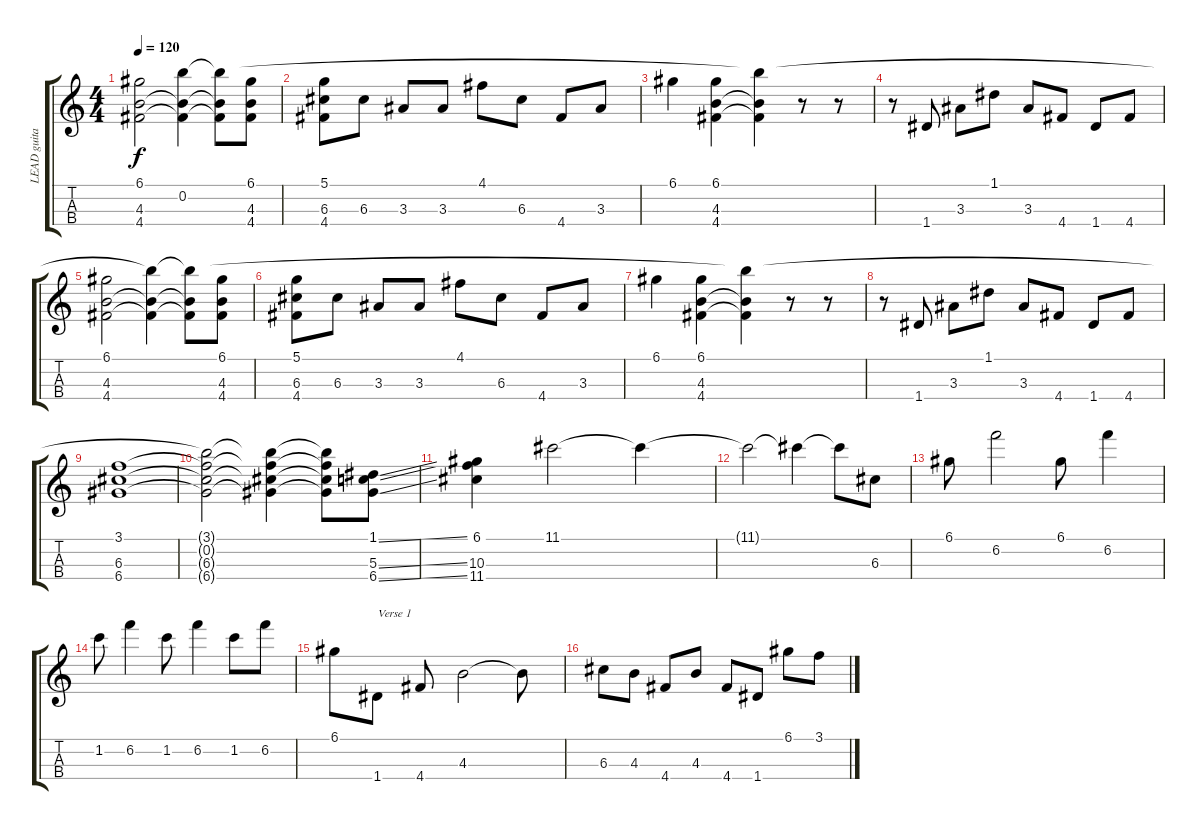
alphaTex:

\track ("LEAD guitar (Slash)" "LEAD guita") {instrument acousticguitarsteel}
\staff {score tabs}
\tuning (D4 B4 G3 D3) {hide}
\ts (4 4)
\tempo 120
\clef g2
\ks c
(6.1 4.3 4.4).2{dy f} (0.2{t} 4.3{t} 4.4{t}).4 (0.2{t} 4.3{t} 4.4{t}).8 (6.1 4.3 4.4).8 |
(5.1 6.3 4.4).8 6.3.8 3.3.8 3.3.8 4.1.8 6.3.8 4.4.8 3.3.8 |
6.1.4 (6.1 4.3 4.4).4 (0.2{t} 4.3{t} 4.4{t}).4 r.8 r.8 |
r.8 1.4.8 3.3.8 1.1.8 3.3.8 4.4.8 1.4.8 4.4.8 |
(6.1 4.3 4.4).2 (0.2{t} 4.3{t} 4.4{t}).4 (0.2{t} 4.3{t} 4.4{t}).8 (6.1 4.3 4.4).8 |
(5.1 6.3 4.4).8 6.3.8 3.3.8 3.3.8 4.1.8 6.3.8 4.4.8 3.3.8 |
6.1.4 (6.1 4.3 4.4).4 (0.2{t} 4.3{t} 4.4{t}).4 r.8 r.8 |
r.8 1.4.8 3.3.8 1.1.8 3.3.8 4.4.8 1.4.8 4.4.8 |
(3.1 6.3 6.4).1 |
(3.1{t} 0.2{t} 6.3{t} 6.4{t}).2 (3.1{t} 0.2{t} 6.3{t} 6.4{t}).4 (3.1{t} 0.2{t} 6.3{t} 6.4{t}).8 (1.1{ss} 5.3{ss} 6.4{ss}).8 |
(6.1 10.3 11.4).4 11.1.2 11.1{t}.4 |
11.1{t}.2 11.1{t}.4 11.1{t}.8 6.3.8 |
6.1.8 6.2.2 6.1.8 6.2.4 |
1.2.8 6.2.4 1.2.8 6.2.4 1.2.8 6.2.8 |
6.1.8 1.4.8{txt "Verse 1"} 4.4.8 4.3.2 4.3{t}.8 |
6.3.8 4.3.8 4.4.8 4.3.8 4.4.8 1.4.8 6.1.8 3.1.8
